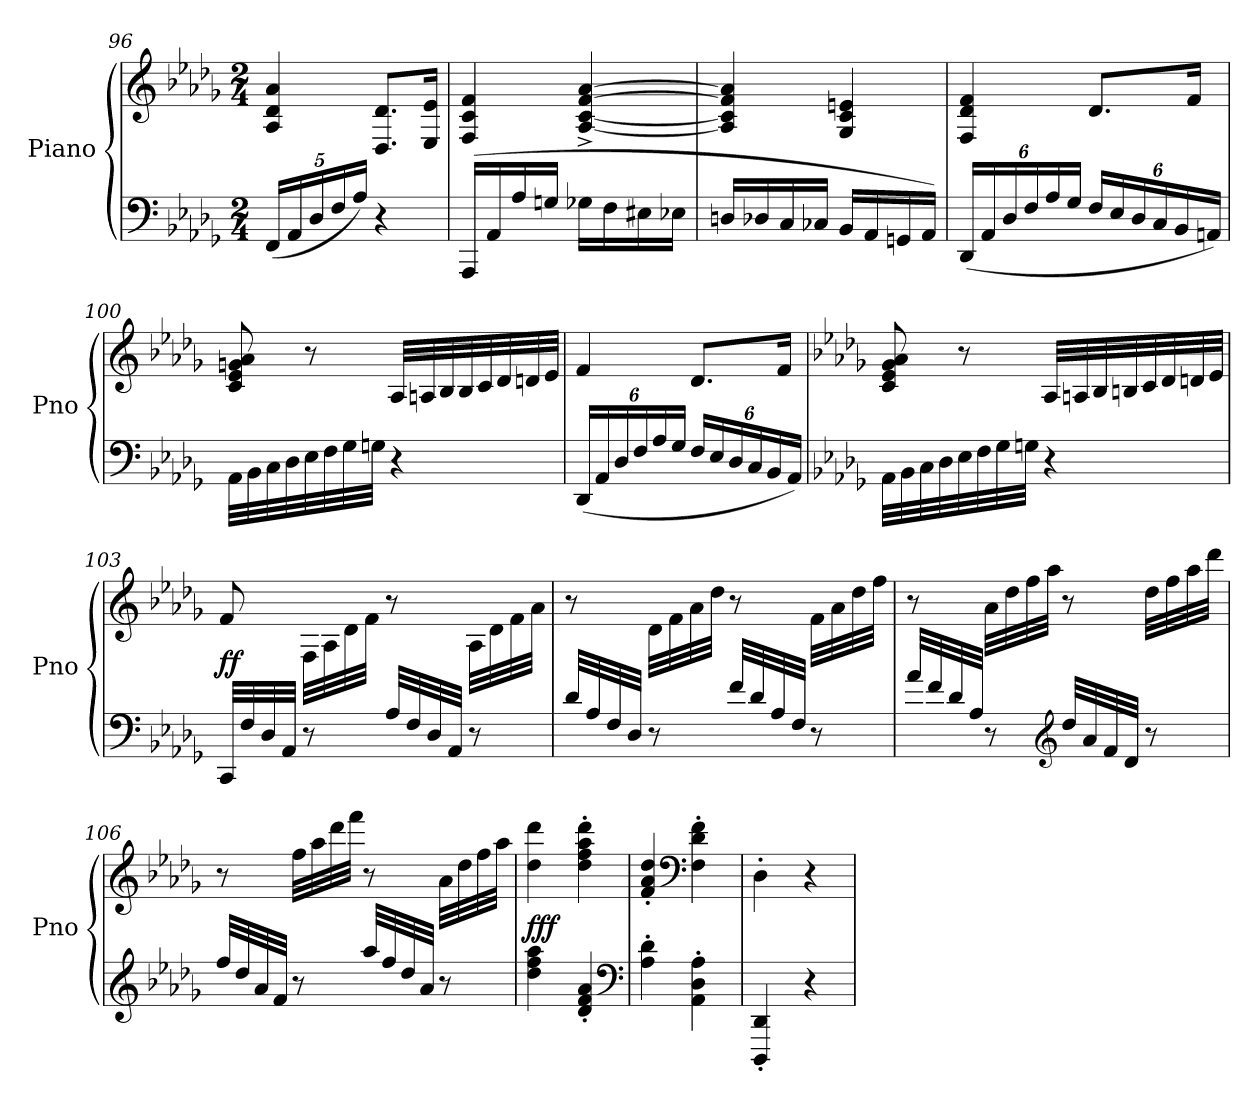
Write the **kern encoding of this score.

**kern	**kern	**dynam
*part1	*part1	*part1
*staff2	*staff1	*staff1/2
*I"Piano	*	*
*I'Pno	*	*
*clefF4	*clefG2	*
*k[b-e-a-d-g-]	*k[b-e-a-d-g-]	*
*M2/4	*M2/4	*
=96	=96	=96
(20FF/LL	4A-/ 4d-/ 4a-/	.
20AA-/	.	.
20D-/	.	.
20F/	.	.
20A-/JJ)	.	.
4r	8.D-/ 8.d-/L	.
.	16E-/ 16e-/Jk	.
=97	=97	=97
(16AAA-/LL	4F/ 4c/ 4f/	.
16AA-/	.	.
16A-/	.	.
16Gn/JJ	.	.
16G-X\LL	[4A-^/ [4c^/ [4f^/ [4a-^/	.
16F\	.	.
16E#X\	.	.
16E-X\JJ	.	.
=98	=98	=98
16Dn/LL	4A-]/ 4c]/ 4f]/ 4a-]/	.
16D-X/	.	.
16C/	.	.
16C-X/JJ	.	.
16BB-/LL	4G-/ 4c/ 4en/	.
16AA-/	.	.
16GGn/	.	.
16AA-/JJ)	.	.
=99	=99	=99
(24DD-/LL	4F/ 4d-/ 4f/	.
24AA-/	.	.
24D-/	.	.
24F/	.	.
24A-/	.	.
24G-/JJ	.	.
24F/LL	8.d-/L	.
24E-/	.	.
24D-/	.	.
24C/	.	.
24BB-/	.	.
.	16f/Jk	.
24AAn/JJ)	.	.
=100	=100	=100
32AA-\LLL	8c/ 8e-/ 8gn/ 8a-/	.
32BB-\	.	.
32C\	.	.
32D-\	.	.
32E-\	8r	.
32F\	.	.
32G-\	.	.
32Gn\JJJ	.	.
4r	32A-/LLL	.
.	32An/	.
.	32B-/	.
.	32B-/	.
.	32c/	.
.	32d-/	.
.	32dn/	.
.	32e-/JJJ	.
=101	=101	=101
(24DD-/LL	4f/	.
24AA-/	.	.
24D-/	.	.
24F/	.	.
24A-/	.	.
24G-/JJ	.	.
24F/LL	8.d-/L	.
24E-/	.	.
24D-/	.	.
24C/	.	.
24BB-/	.	.
.	16f/Jk	.
24AA-/JJ)	.	.
=102	=102	=102
*k[b-e-a-d-g-]	*k[b-e-a-d-g-]	*
32AA-\LLL	8c/ 8e-/ 8g-/ 8a-/	.
32BB-\	.	.
32C\	.	.
32D-\	.	.
32E-\	8r	.
32F\	.	.
32G-\	.	.
32Gn\JJJ	.	.
4r	32A-/LLL	.
.	32An/	.
.	32B-/	.
.	32Bn/	.
.	32c/	.
.	32d-/	.
.	32dn/	.
.	32e-/JJJ	.
=103	=103	=103
32CC/LLL	8f/	ff
32F/	.	.
32D-/	.	.
32AA-/JJJ	.	.
8r	32F\LLL	.
.	32A-\	.
.	32d-\	.
.	32f\JJJ	.
32A-/LLL	8r	.
32F/	.	.
32D-/	.	.
32AA-/JJJ	.	.
8r	32A-\LLL	.
.	32d-\	.
.	32f\	.
.	32a-\JJJ	.
=104	=104	=104
32d-/LLL	8r	.
32A-/	.	.
32F/	.	.
32D-/JJJ	.	.
8r	32d-\LLL	.
.	32f\	.
.	32a-\	.
.	32dd-\JJJ	.
32f/LLL	8r	.
32d-/	.	.
32A-/	.	.
32F/JJJ	.	.
8r	32f\LLL	.
.	32a-\	.
.	32dd-\	.
.	32ff\JJJ	.
=105	=105	=105
32a-/LLL	8r	.
32f/	.	.
32d-/	.	.
32A-/JJJ	.	.
8r	32a-\LLL	.
.	32dd-\	.
.	32ff\	.
.	32aa-\JJJ	.
*clefG2	*	*
32dd-/LLL	8r	.
32a-/	.	.
32f/	.	.
32d-/JJJ	.	.
8r	32dd-\LLL	.
.	32ff\	.
.	32aa-\	.
.	32ddd-\JJJ	.
=106	=106	=106
32ff/LLL	8r	.
32dd-/	.	.
32a-/	.	.
32f/JJJ	.	.
8r	32ff\LLL	.
.	32aa-\	.
.	32ddd-\	.
.	32fff\JJJ	.
32aa-/LLL	8r	.
32ff/	.	.
32dd-/	.	.
32a-/JJJ	.	.
8r	32a-\LLL	.
.	32dd-\	.
.	32ff\	.
.	32aa-\JJJ	.
=107	=107	=107
4dd-\ 4ff\ 4aa-\	4dd-\ 4ddd-\	fff
4d-'/ 4f'/ 4a-'/	4dd-'\ 4ff'\ 4aa-'\ 4ddd-'\	.
*clefF4	*	*
=108	=108	=108
4A-'\ 4d-'\	4f'/ 4a-'/ 4dd-'/	.
*	*clefF4	*
4AA-'\ 4D-'\ 4A-'\	4F'\ 4d-'\ 4f'\	.
=109	=109	=109
4DDD-'/ 4DD-'/	4D-'\	.
4r	4r	.
=	=	=
*-	*-	*-
